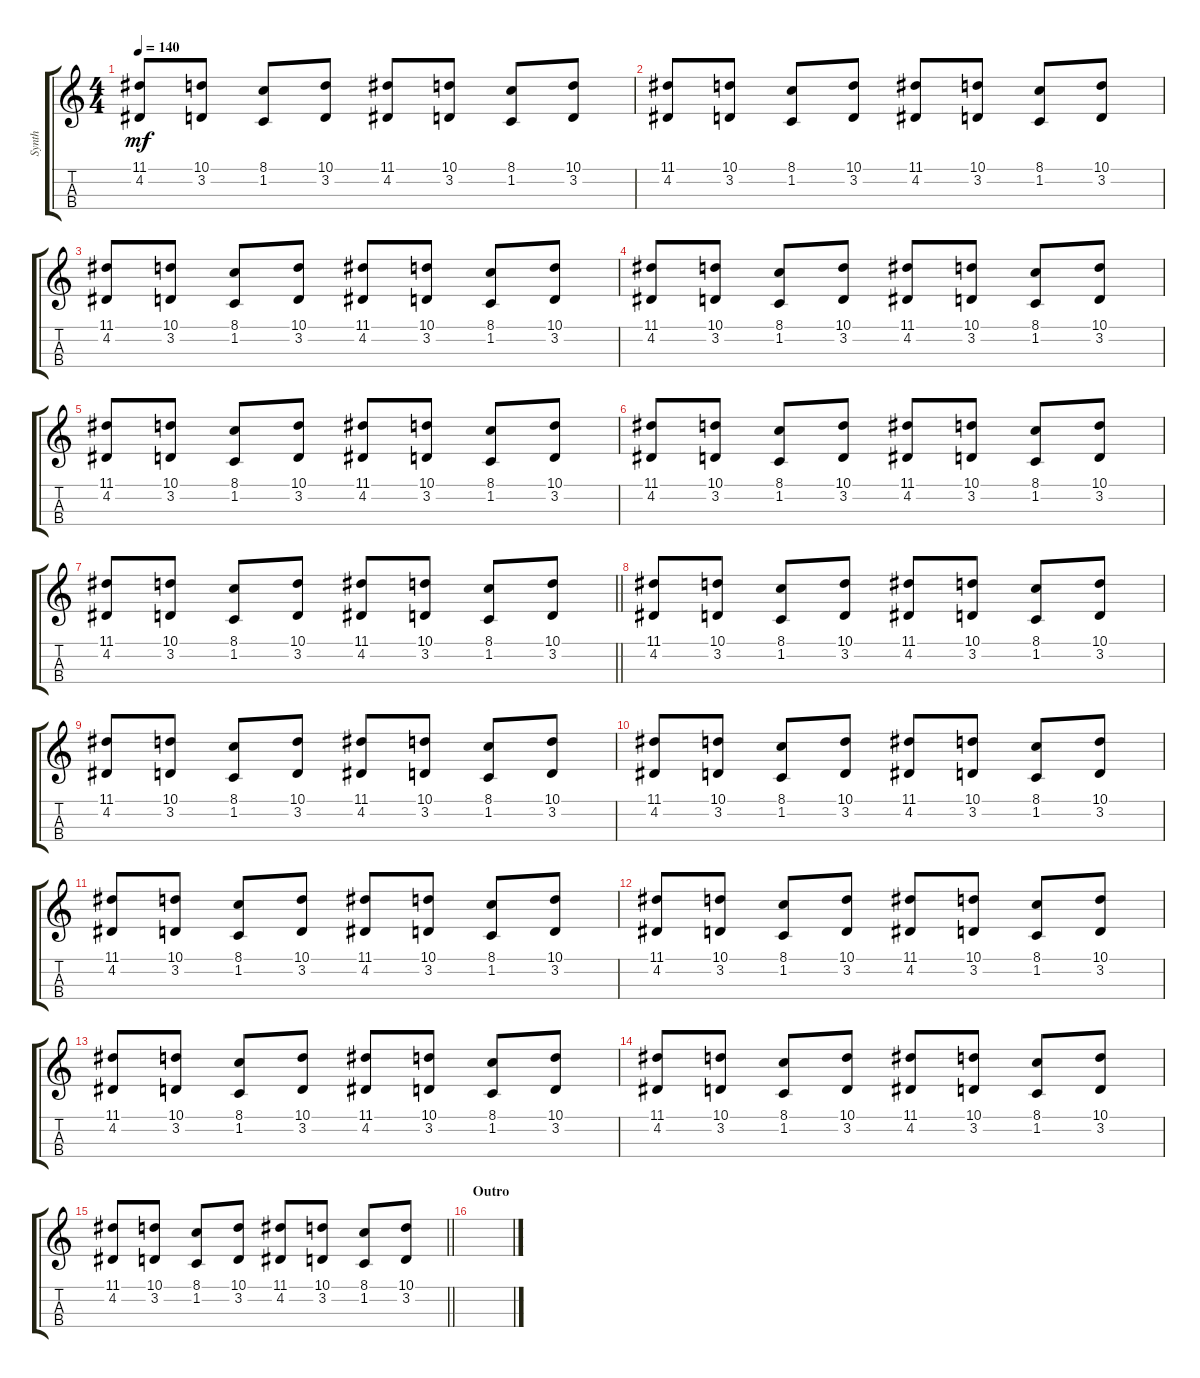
\track ("Synth" "Synth") {instrument tremolostrings}
\staff {score tabs}
\tuning (E4 B3 G3 D3) {hide}
\ts (4 4)
\tempo 140
\clef g2
\ks c
(11.1 4.2).8{dy mf} (10.1 3.2).8 (8.1 1.2).8 (10.1 3.2).8 (11.1 4.2).8 (10.1 3.2).8 (8.1 1.2).8 (10.1 3.2).8 |
(11.1 4.2).8 (10.1 3.2).8 (8.1 1.2).8 (10.1 3.2).8 (11.1 4.2).8 (10.1 3.2).8 (8.1 1.2).8 (10.1 3.2).8 |
(11.1 4.2).8 (10.1 3.2).8 (8.1 1.2).8 (10.1 3.2).8 (11.1 4.2).8 (10.1 3.2).8 (8.1 1.2).8 (10.1 3.2).8 |
(11.1 4.2).8 (10.1 3.2).8 (8.1 1.2).8 (10.1 3.2).8 (11.1 4.2).8 (10.1 3.2).8 (8.1 1.2).8 (10.1 3.2).8 |
(11.1 4.2).8 (10.1 3.2).8 (8.1 1.2).8 (10.1 3.2).8 (11.1 4.2).8 (10.1 3.2).8 (8.1 1.2).8 (10.1 3.2).8 |
(11.1 4.2).8 (10.1 3.2).8 (8.1 1.2).8 (10.1 3.2).8 (11.1 4.2).8 (10.1 3.2).8 (8.1 1.2).8 (10.1 3.2).8 |
\barLineRight lightlight
(11.1 4.2).8 (10.1 3.2).8 (8.1 1.2).8 (10.1 3.2).8 (11.1 4.2).8 (10.1 3.2).8 (8.1 1.2).8 (10.1 3.2).8 |
(11.1 4.2).8 (10.1 3.2).8 (8.1 1.2).8 (10.1 3.2).8 (11.1 4.2).8 (10.1 3.2).8 (8.1 1.2).8 (10.1 3.2).8 |
(11.1 4.2).8 (10.1 3.2).8 (8.1 1.2).8 (10.1 3.2).8 (11.1 4.2).8 (10.1 3.2).8 (8.1 1.2).8 (10.1 3.2).8 |
(11.1 4.2).8 (10.1 3.2).8 (8.1 1.2).8 (10.1 3.2).8 (11.1 4.2).8 (10.1 3.2).8 (8.1 1.2).8 (10.1 3.2).8 |
(11.1 4.2).8 (10.1 3.2).8 (8.1 1.2).8 (10.1 3.2).8 (11.1 4.2).8 (10.1 3.2).8 (8.1 1.2).8 (10.1 3.2).8 |
(11.1 4.2).8 (10.1 3.2).8 (8.1 1.2).8 (10.1 3.2).8 (11.1 4.2).8 (10.1 3.2).8 (8.1 1.2).8 (10.1 3.2).8 |
(11.1 4.2).8 (10.1 3.2).8 (8.1 1.2).8 (10.1 3.2).8 (11.1 4.2).8 (10.1 3.2).8 (8.1 1.2).8 (10.1 3.2).8 |
(11.1 4.2).8 (10.1 3.2).8 (8.1 1.2).8 (10.1 3.2).8 (11.1 4.2).8 (10.1 3.2).8 (8.1 1.2).8 (10.1 3.2).8 |
\barLineRight lightlight
(11.1 4.2).8 (10.1 3.2).8 (8.1 1.2).8 (10.1 3.2).8 (11.1 4.2).8 (10.1 3.2).8 (8.1 1.2).8 (10.1 3.2).8 |
\section ("" "Outro")
